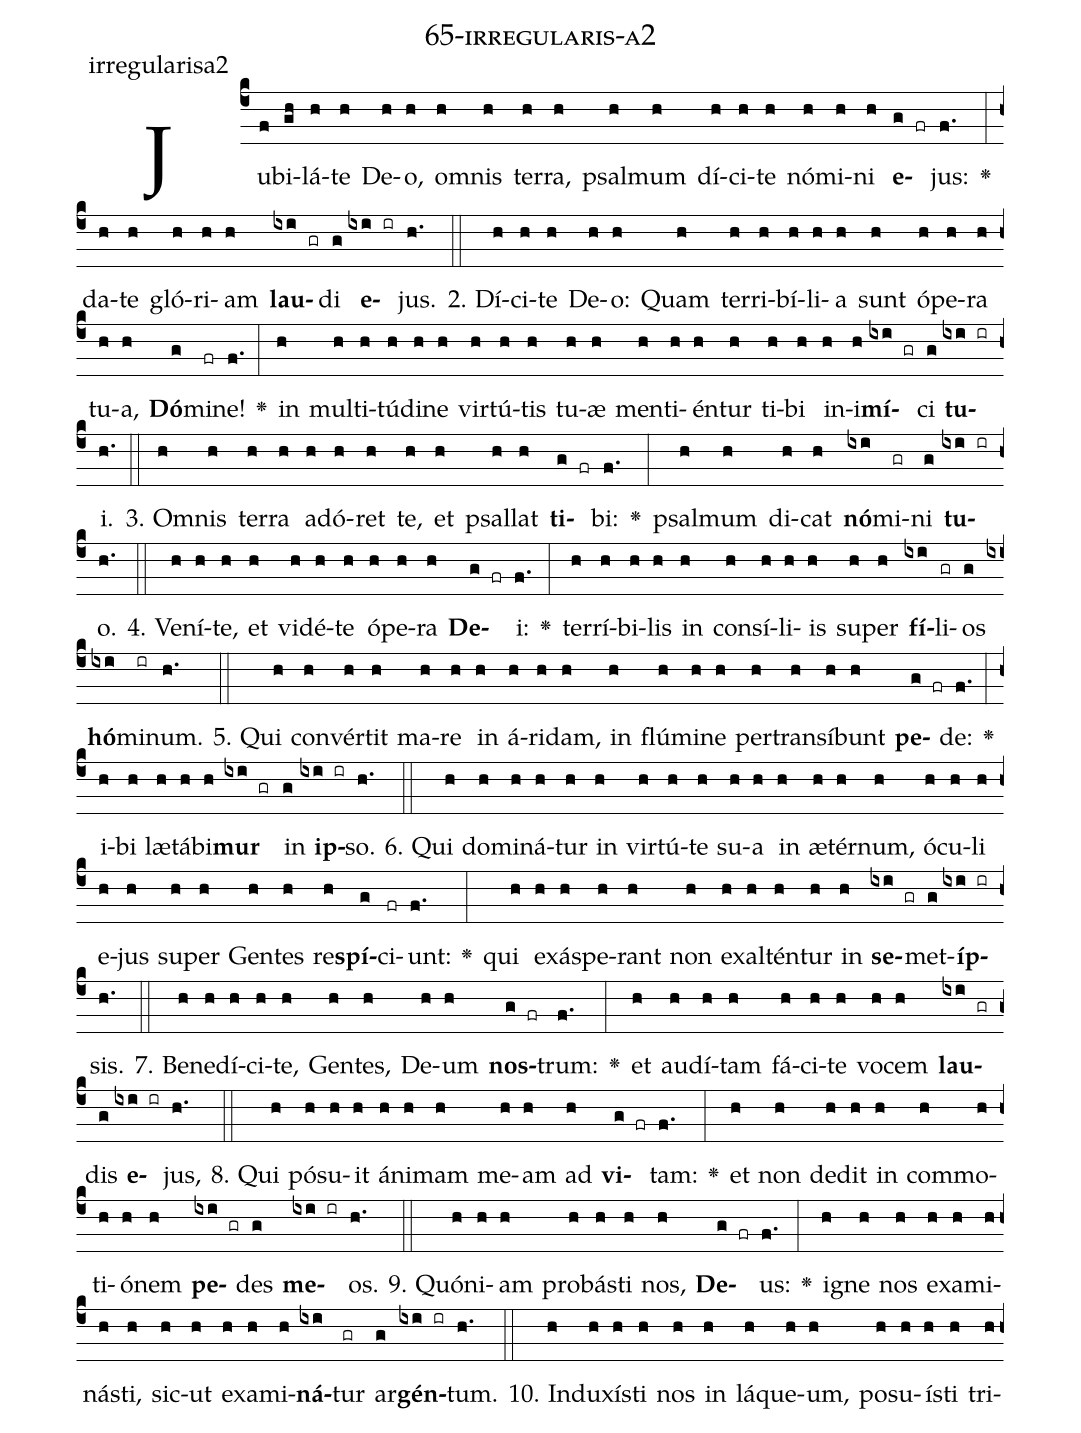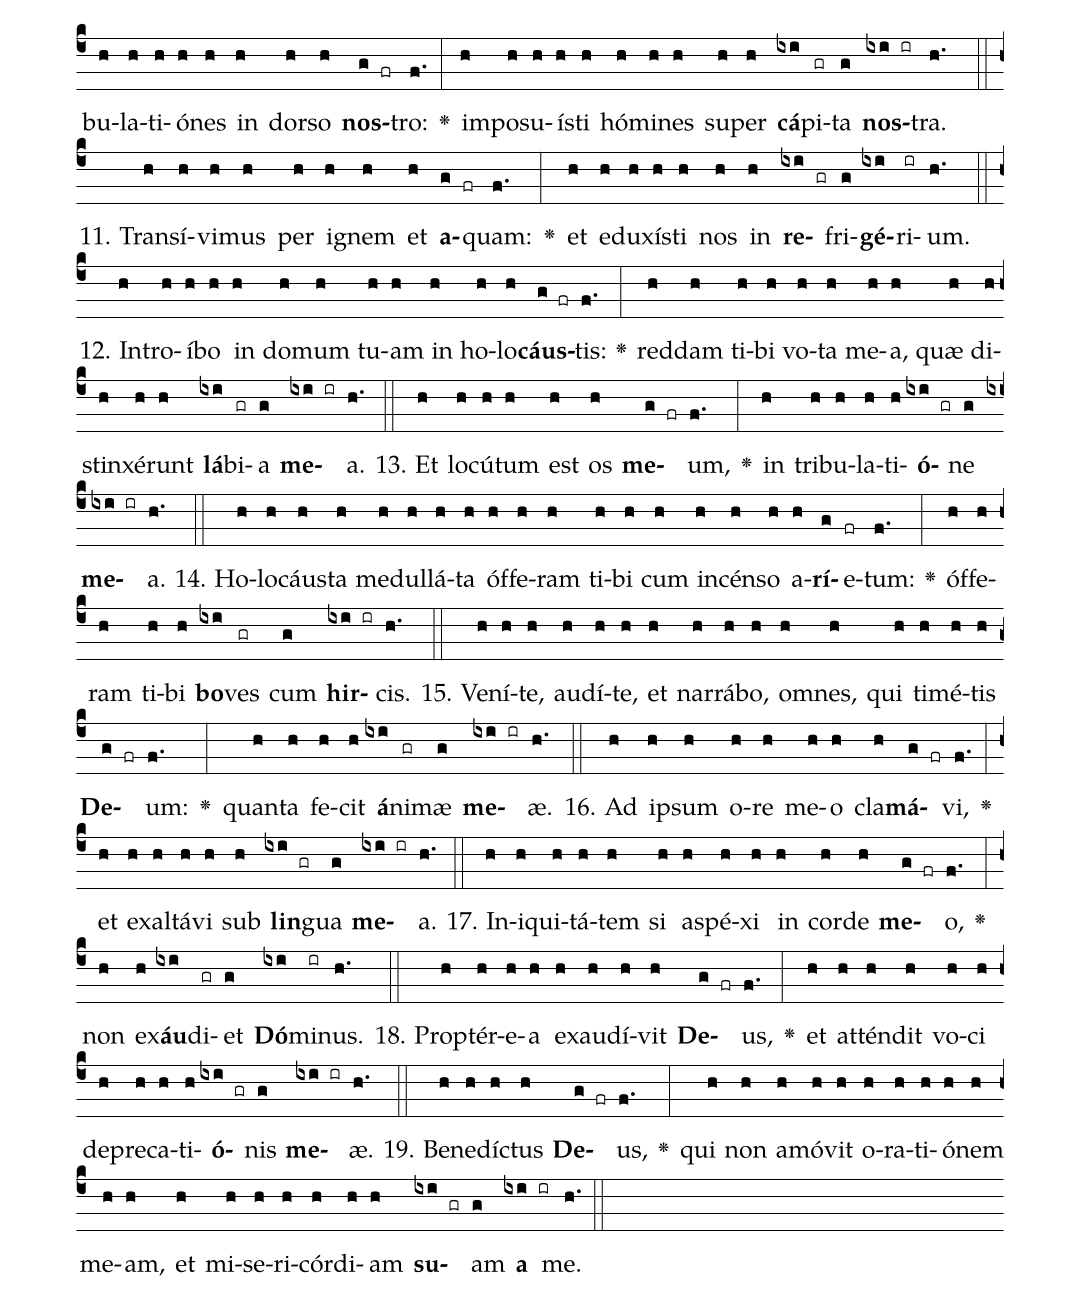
name: 65-irregularis-a2;
annotation: irregularisa2;
%%
(c4)Ju(f)bi(gh)lá(h)te(h) De(h)o,(h) om(h)nis(h) ter(h)ra,(h) psal(h)mum(h) dí(h)ci(h)te(h) nó(h)mi(h)ni(h) <b>e</b>(g fr)jus:(f.) <v>\greheightstar</v>(:) da(h)te(h) gló(h)ri(h)am(h) <b>lau</b>(ixi gr)di(g) <b>e</b>(ixi ir)jus.(h.) (::)
2. Dí(h)ci(h)te(h) De(h)o:(h) Quam(h) ter(h)ri(h)bí(h)li(h)a(h) sunt(h) ó(h)pe(h)ra(h) tu(h)a,(h) <b>Dó</b>(g)mi(fr)ne!(f.) <v>\greheightstar</v>(:) in(h) mul(h)ti(h)tú(h)di(h)ne(h) vir(h)tú(h)tis(h) tu(h)æ(h) men(h)ti(h)én(h)tur(h) ti(h)bi(h) in(h)i(h)<b>mí</b>(ixi gr)ci(g) <b>tu</b>(ixi ir)i.(h.) (::)
3. Om(h)nis(h) ter(h)ra(h) ad(h)ó(h)ret(h) te,(h) et(h) psal(h)lat(h) <b>ti</b>(g fr)bi:(f.) <v>\greheightstar</v>(:) psal(h)mum(h) di(h)cat(h) <b>nó</b>(ixi)mi(gr)ni(g) <b>tu</b>(ixi ir)o.(h.) (::)
4. Ve(h)ní(h)te,(h) et(h) vi(h)dé(h)te(h) ó(h)pe(h)ra(h) <b>De</b>(g fr)i:(f.) <v>\greheightstar</v>(:) ter(h)rí(h)bi(h)lis(h) in(h) con(h)sí(h)li(h)is(h) su(h)per(h) <b>fí</b>(ixi)li(gr)os(g) <b>hó</b>(ixi)mi(ir)num.(h.) (::)
5. Qui(h) con(h)vér(h)tit(h) ma(h)re(h) in(h) á(h)ri(h)dam,(h) in(h) flú(h)mi(h)ne(h) per(h)trans(h)í(h)bunt(h) <b>pe</b>(g fr)de:(f.) <v>\greheightstar</v>(:) i(h)bi(h) læ(h)tá(h)bi(h)<b>mur</b>(ixi gr) in(g) <b>ip</b>(ixi ir)so.(h.) (::)
6. Qui(h) do(h)mi(h)ná(h)tur(h) in(h) vir(h)tú(h)te(h) su(h)a(h) in(h) æ(h)tér(h)num,(h) ó(h)cu(h)li(h) e(h)jus(h) su(h)per(h) Gen(h)tes(h) re(h)<b>spí</b>(g)ci(fr)unt:(f.) <v>\greheightstar</v>(:) qui(h) ex(h)ás(h)pe(h)rant(h) non(h) ex(h)al(h)tén(h)tur(h) in(h) <b>se</b>(ixi gr)met(g)<b>íp</b>(ixi ir)sis.(h.) (::)
7. Be(h)ne(h)dí(h)ci(h)te,(h) Gen(h)tes,(h) De(h)um(h) <b>nos</b>(g fr)trum:(f.) <v>\greheightstar</v>(:) et(h) au(h)dí(h)tam(h) fá(h)ci(h)te(h) vo(h)cem(h) <b>lau</b>(ixi gr)dis(g) <b>e</b>(ixi ir)jus,(h.) (::)
8. Qui(h) pó(h)su(h)it(h) á(h)ni(h)mam(h) me(h)am(h) ad(h) <b>vi</b>(g fr)tam:(f.) <v>\greheightstar</v>(:) et(h) non(h) de(h)dit(h) in(h) com(h)mo(h)ti(h)ó(h)nem(h) <b>pe</b>(ixi gr)des(g) <b>me</b>(ixi ir)os.(h.) (::)
9. Quón(h)i(h)am(h) pro(h)bás(h)ti(h) nos,(h) <b>De</b>(g fr)us:(f.) <v>\greheightstar</v>(:) i(h)gne(h) nos(h) ex(h)a(h)mi(h)nás(h)ti,(h) sic(h)ut(h) ex(h)a(h)mi(h)<b>ná</b>(ixi)tur(gr) ar(g)<b>gén</b>(ixi ir)tum.(h.) (::)
10. In(h)du(h)xís(h)ti(h) nos(h) in(h) lá(h)que(h)um,(h) po(h)su(h)ís(h)ti(h) tri(h)bu(h)la(h)ti(h)ó(h)nes(h) in(h) dor(h)so(h) <b>nos</b>(g fr)tro:(f.) <v>\greheightstar</v>(:) im(h)po(h)su(h)ís(h)ti(h) hó(h)mi(h)nes(h) su(h)per(h) <b>cá</b>(ixi)pi(gr)ta(g) <b>nos</b>(ixi ir)tra.(h.) (::)
11. Trans(h)í(h)vi(h)mus(h) per(h) i(h)gnem(h) et(h) <b>a</b>(g fr)quam:(f.) <v>\greheightstar</v>(:) et(h) e(h)du(h)xís(h)ti(h) nos(h) in(h) <b>re</b>(ixi gr)fri(g)<b>gé</b>(ixi)ri(ir)um.(h.) (::)
12. In(h)tro(h)í(h)bo(h) in(h) do(h)mum(h) tu(h)am(h) in(h) ho(h)lo(h)<b>cáus</b>(g fr)tis:(f.) <v>\greheightstar</v>(:) red(h)dam(h) ti(h)bi(h) vo(h)ta(h) me(h)a,(h) quæ(h) di(h)stin(h)xé(h)runt(h) <b>lá</b>(ixi)bi(gr)a(g) <b>me</b>(ixi ir)a.(h.) (::)
13. Et(h) lo(h)cú(h)tum(h) est(h) os(h) <b>me</b>(g fr)um,(f.) <v>\greheightstar</v>(:) in(h) tri(h)bu(h)la(h)ti(h)<b>ó</b>(ixi gr)ne(g) <b>me</b>(ixi ir)a.(h.) (::)
14. Ho(h)lo(h)cáus(h)ta(h) me(h)dul(h)lá(h)ta(h) óf(h)fe(h)ram(h) ti(h)bi(h) cum(h) in(h)cén(h)so(h) a(h)<b>rí</b>(g)e(fr)tum:(f.) <v>\greheightstar</v>(:) óf(h)fe(h)ram(h) ti(h)bi(h) <b>bo</b>(ixi)ves(gr) cum(g) <b>hir</b>(ixi ir)cis.(h.) (::)
15. Ve(h)ní(h)te,(h) au(h)dí(h)te,(h) et(h) nar(h)rá(h)bo,(h) om(h)nes,(h) qui(h) ti(h)mé(h)tis(h) <b>De</b>(g fr)um:(f.) <v>\greheightstar</v>(:) quan(h)ta(h) fe(h)cit(h) <b>á</b>(ixi)ni(gr)mæ(g) <b>me</b>(ixi ir)æ.(h.) (::)
16. Ad(h) ip(h)sum(h) o(h)re(h) me(h)o(h) cla(h)<b>má</b>(g fr)vi,(f.) <v>\greheightstar</v>(:) et(h) ex(h)al(h)tá(h)vi(h) sub(h) <b>lin</b>(ixi gr)gua(g) <b>me</b>(ixi ir)a.(h.) (::)
17. In(h)i(h)qui(h)tá(h)tem(h) si(h) a(h)spé(h)xi(h) in(h) cor(h)de(h) <b>me</b>(g fr)o,(f.) <v>\greheightstar</v>(:) non(h) ex(h)<b>áu</b>(ixi)di(gr)et(g) <b>Dó</b>(ixi)mi(ir)nus.(h.) (::)
18. Prop(h)tér(h)e(h)a(h) ex(h)au(h)dí(h)vit(h) <b>De</b>(g fr)us,(f.) <v>\greheightstar</v>(:) et(h) at(h)tén(h)dit(h) vo(h)ci(h) de(h)pre(h)ca(h)ti(h)<b>ó</b>(ixi gr)nis(g) <b>me</b>(ixi ir)æ.(h.) (::)
19. Be(h)ne(h)díc(h)tus(h) <b>De</b>(g fr)us,(f.) <v>\greheightstar</v>(:) qui(h) non(h) a(h)mó(h)vit(h) o(h)ra(h)ti(h)ó(h)nem(h) me(h)am,(h) et(h) mi(h)se(h)ri(h)cór(h)di(h)am(h) <b>su</b>(ixi gr)am(g) <b>a</b>(ixi ir) me.(h.) (::)
